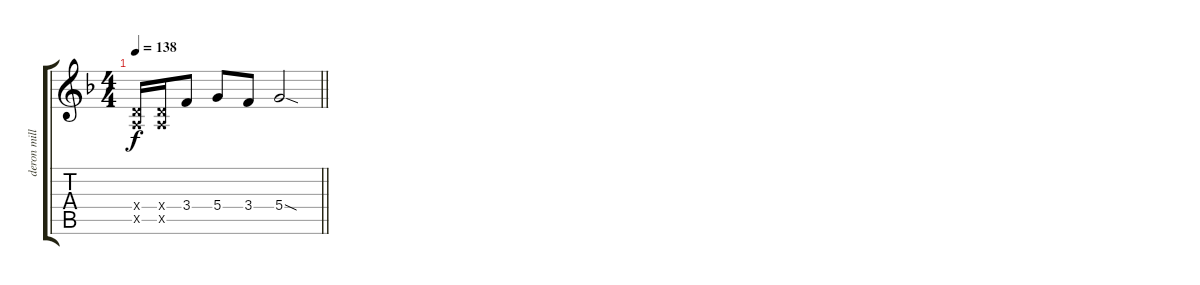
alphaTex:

\track ("deron miller" "deron mill") {instrument distortionguitar}
\staff {score tabs}
\tuning (E4 B3 G3 D3 A2 E2) {hide}
\ts (4 4)
\tempo 138
\clef g2
\barLineRight lightlight
\ks f
(0.4{x} 0.5{x}).16{dy f} (0.4{x} 0.5{x}).16 3.4.8 5.4.8 3.4.8 5.4{sod}.2
